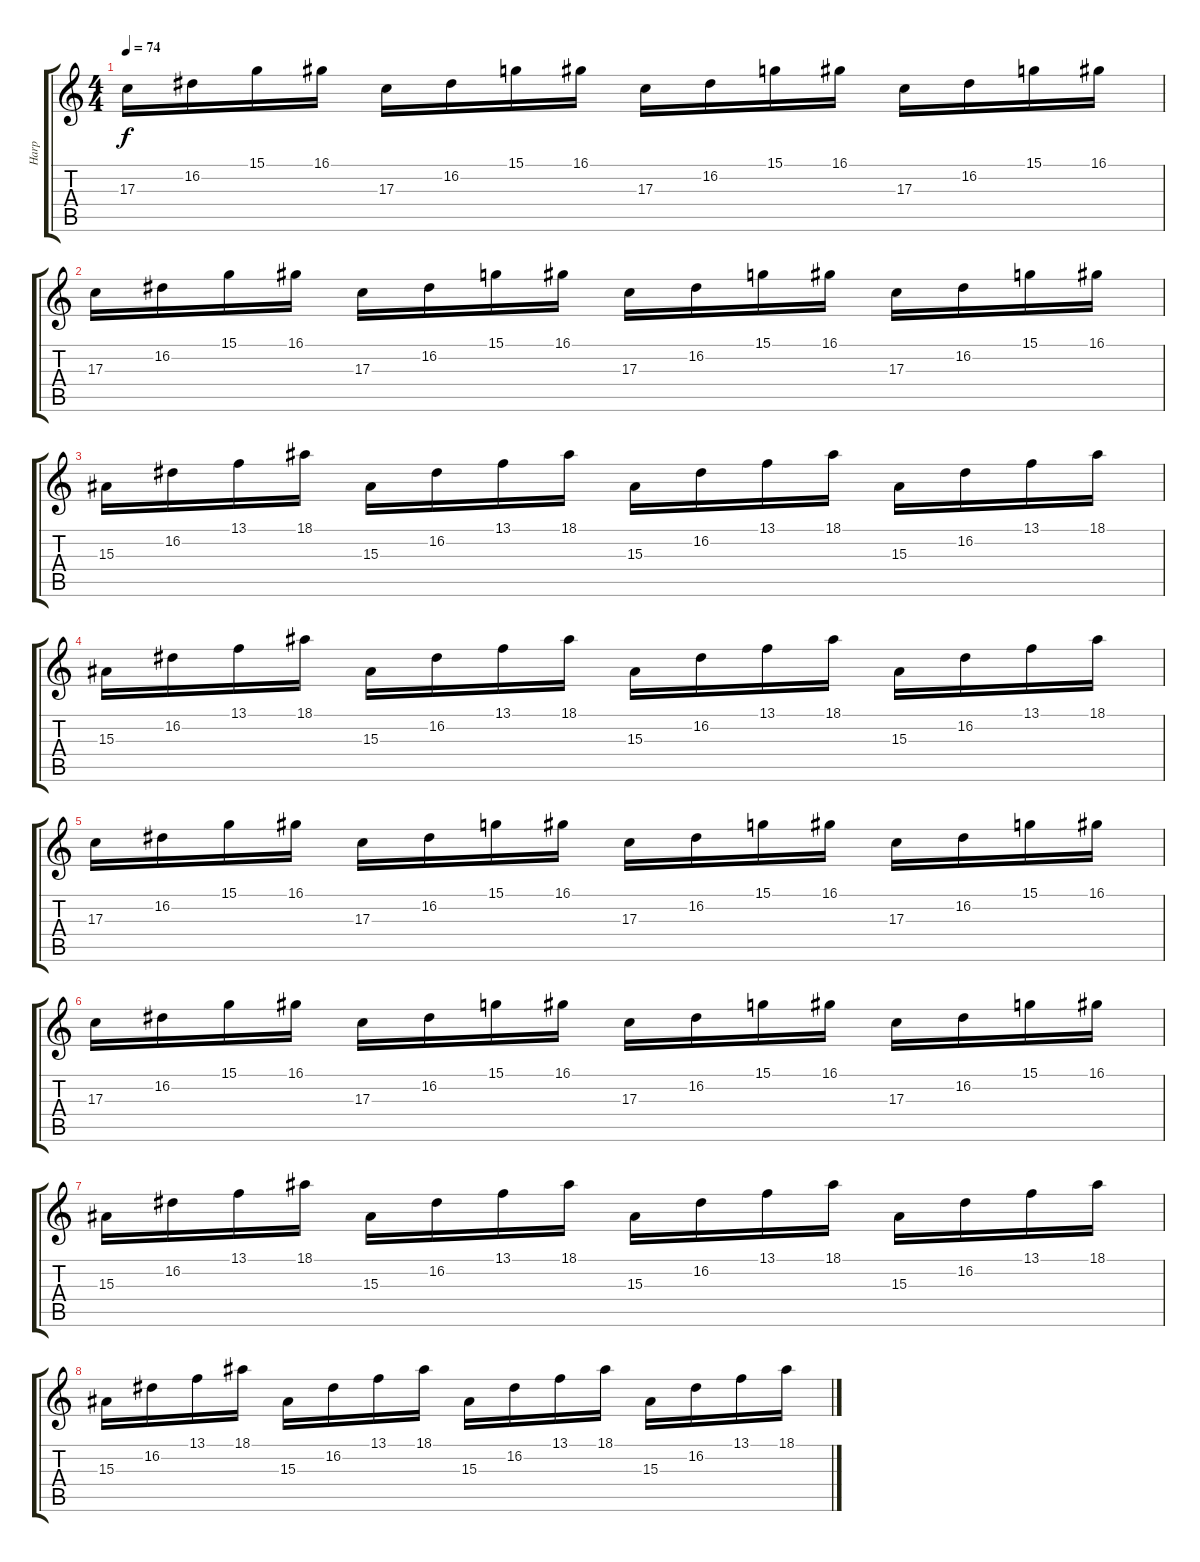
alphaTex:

\track ("Harp" "Harp") {instrument orchestralharp}
\staff {score tabs}
\tuning (E4 B3 G3 D3 A2 E2) {hide}
\ts (4 4)
\tempo 74
\clef g2
\ks c
17.3.16{dy f} 16.2.16 15.1.16 16.1.16 17.3.16 16.2.16 15.1.16 16.1.16 17.3.16 16.2.16 15.1.16 16.1.16 17.3.16 16.2.16 15.1.16 16.1.16 |
17.3.16 16.2.16 15.1.16 16.1.16 17.3.16 16.2.16 15.1.16 16.1.16 17.3.16 16.2.16 15.1.16 16.1.16 17.3.16 16.2.16 15.1.16 16.1.16 |
15.3.16 16.2.16 13.1.16 18.1.16 15.3.16 16.2.16 13.1.16 18.1.16 15.3.16 16.2.16 13.1.16 18.1.16 15.3.16 16.2.16 13.1.16 18.1.16 |
15.3.16 16.2.16 13.1.16 18.1.16 15.3.16 16.2.16 13.1.16 18.1.16 15.3.16 16.2.16 13.1.16 18.1.16 15.3.16 16.2.16 13.1.16 18.1.16 |
17.3.16 16.2.16 15.1.16 16.1.16 17.3.16 16.2.16 15.1.16 16.1.16 17.3.16 16.2.16 15.1.16 16.1.16 17.3.16 16.2.16 15.1.16 16.1.16 |
17.3.16 16.2.16 15.1.16 16.1.16 17.3.16 16.2.16 15.1.16 16.1.16 17.3.16 16.2.16 15.1.16 16.1.16 17.3.16 16.2.16 15.1.16 16.1.16 |
15.3.16 16.2.16 13.1.16 18.1.16 15.3.16 16.2.16 13.1.16 18.1.16 15.3.16 16.2.16 13.1.16 18.1.16 15.3.16 16.2.16 13.1.16 18.1.16 |
15.3.16 16.2.16 13.1.16 18.1.16 15.3.16 16.2.16 13.1.16 18.1.16 15.3.16 16.2.16 13.1.16 18.1.16 15.3.16 16.2.16 13.1.16 18.1.16
